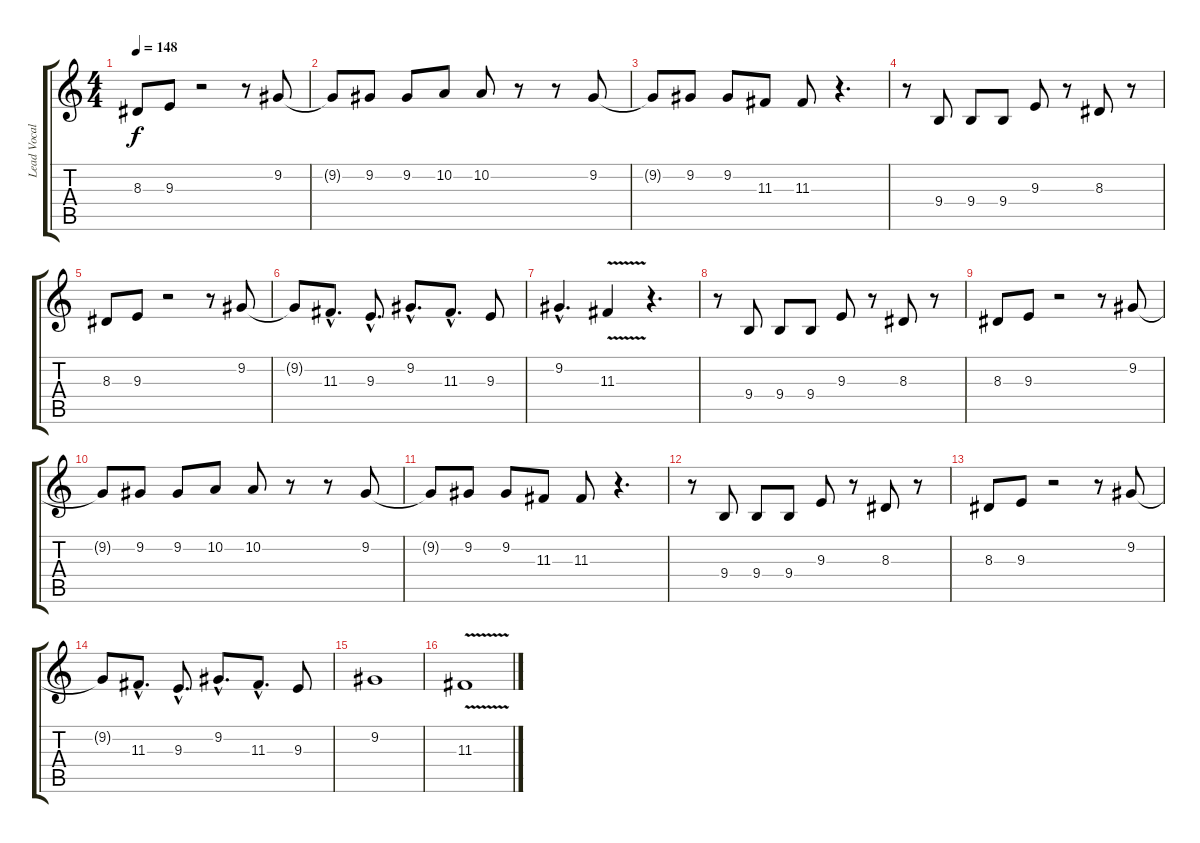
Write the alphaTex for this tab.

\track ("Lead Vocal (chorus)" "Lead Vocal") {instrument tenorsax}
\staff {score tabs}
\tuning (E4 B3 G3 D3 A2 E2) {hide}
\ts (4 4)
\tempo 148
\clef g2
\ks c
8.3.8{dy f} 9.3.8 r.2 r.8 9.2.8 |
9.2{t}.8 9.2.8 9.2.8 10.2.8 10.2.8 r.8 r.8 9.2.8 |
9.2{t}.8 9.2.8 9.2.8 11.3.8 11.3.8 r.4{d} |
r.8 9.4.8 9.4.8 9.4.8 9.3.8 r.8 8.3.8 r.8 |
8.3.8 9.3.8 r.2 r.8 9.2.8 |
9.2{t}.8 11.3{hac}.8{d} 9.3{hac}.8{d} 9.2{hac}.8{d} 11.3{hac}.8{d} 9.3.8 |
9.2{hac}.4{d} 11.3{v}.4 r.4{d} |
r.8 9.4.8 9.4.8 9.4.8 9.3.8 r.8 8.3.8 r.8 |
8.3.8 9.3.8 r.2 r.8 9.2.8 |
9.2{t}.8 9.2.8 9.2.8 10.2.8 10.2.8 r.8 r.8 9.2.8 |
9.2{t}.8 9.2.8 9.2.8 11.3.8 11.3.8 r.4{d} |
r.8 9.4.8 9.4.8 9.4.8 9.3.8 r.8 8.3.8 r.8 |
8.3.8 9.3.8 r.2 r.8 9.2.8 |
9.2{t}.8 11.3{hac}.8{d} 9.3{hac}.8{d} 9.2{hac}.8{d} 11.3{hac}.8{d} 9.3.8 |
9.2.1 |
11.3{v}.1
